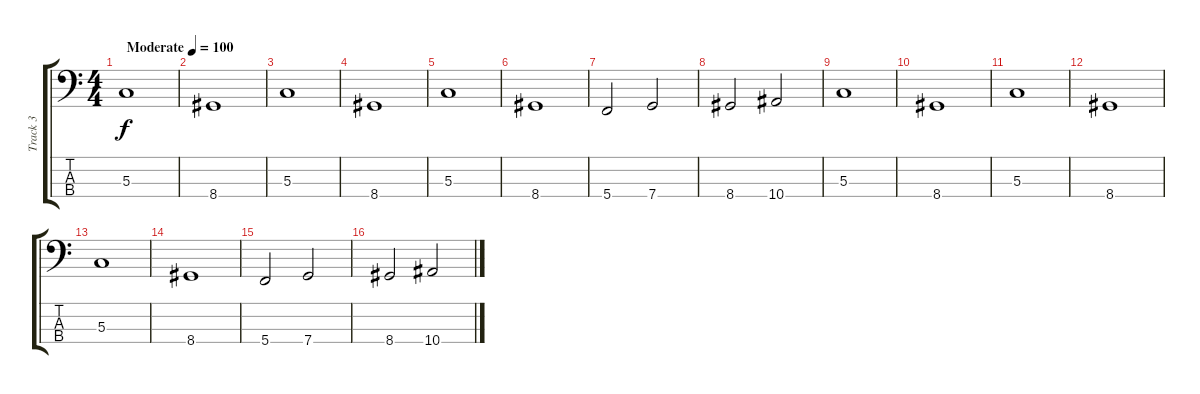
\track ("Track 3" "Track 3") {instrument electricbassfinger}
\staff {score tabs}
\tuning (F2 C2 G1 C1) {hide}
\ts (4 4)
\tempo (100 "Moderate")
\clef f4
\ks c
5.3.1{dy f instrument electricbassfinger} |
8.4.1 |
5.3.1 |
8.4.1 |
5.3.1 |
8.4.1 |
5.4.2 7.4.2 |
8.4.2 10.4.2 |
5.3.1 |
8.4.1 |
5.3.1 |
8.4.1 |
5.3.1 |
8.4.1 |
5.4.2 7.4.2 |
8.4.2 10.4.2
